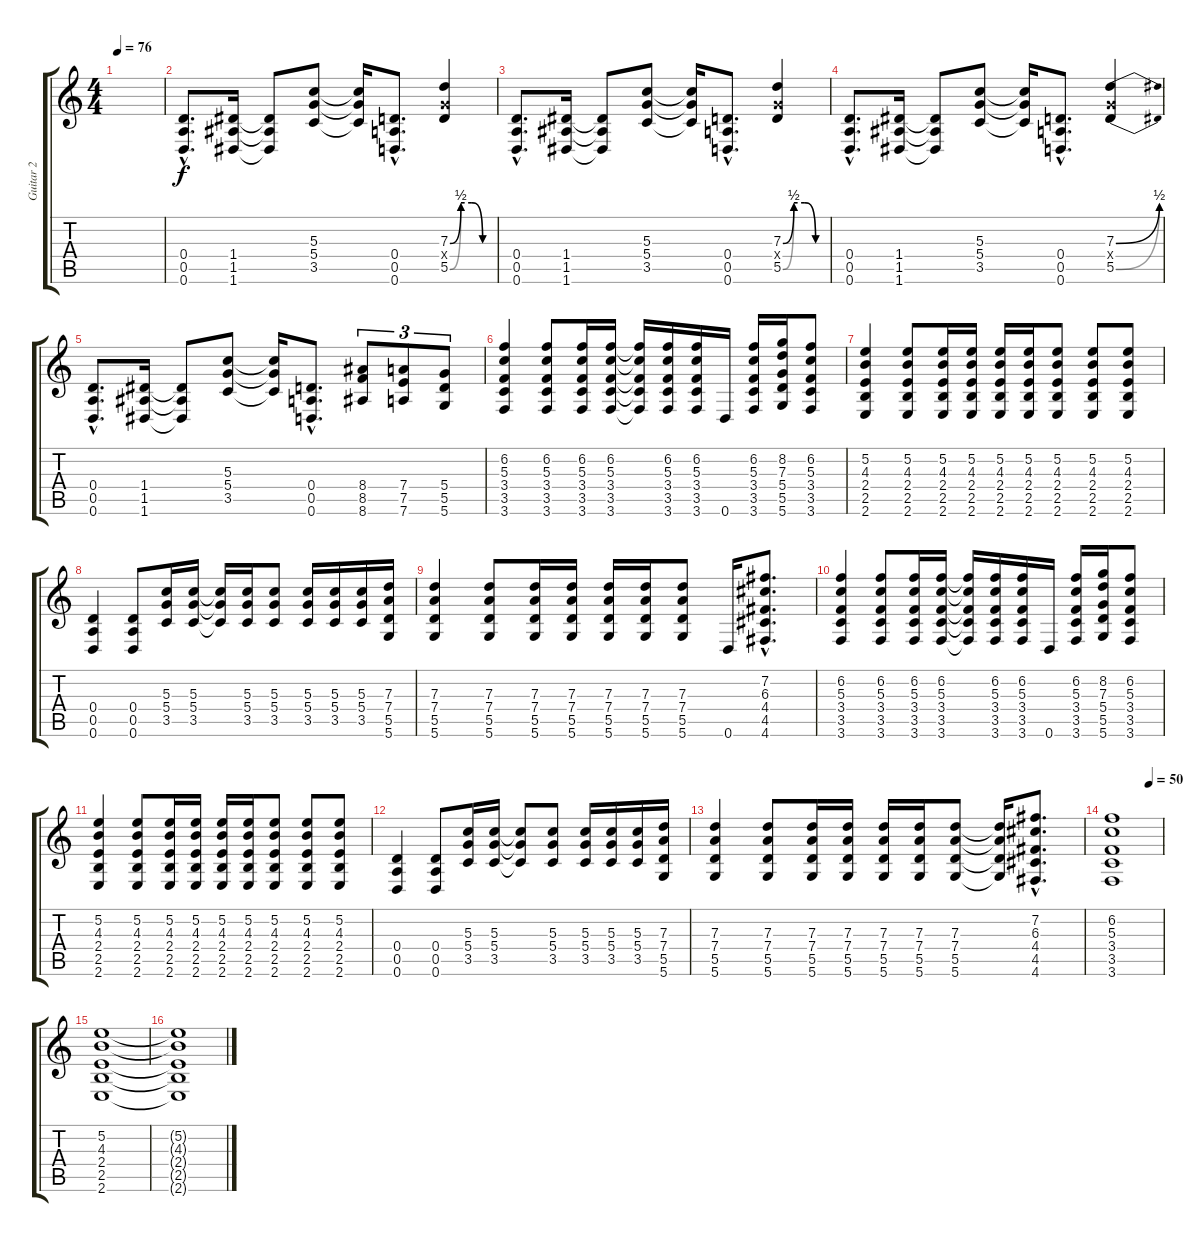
\track ("Guitar 2" "Guitar 2") {instrument distortionguitar}
\staff {score tabs}
\tuning (E4 B3 G3 D3 A2 D2) {hide}
\ts (4 4)
\tempo 76
\clef g2
\ks c
|
(0.4{hac} 0.5{hac} 0.6{hac}).8{d volume 14} (1.4 1.5 1.6).16 (1.4{t} 1.5{t} 1.6{t}).8 (5.3 5.4 3.5).8 (5.3{t} 5.4{t} 3.5{t}).16 (0.4{hac} 0.5{hac} 0.6{hac}).8{d} (7.3{be (custom 0 0 15 2 30 2 45 0 60 0)} 5.4{x} 5.5{be (custom 0 0 15 2 30 2 45 0 60 0)}).4 |
(0.4{hac} 0.5{hac} 0.6{hac}).8{d} (1.4 1.5 1.6).16 (1.4{t} 1.5{t} 1.6{t}).8 (5.3 5.4 3.5).8 (5.3{t} 5.4{t} 3.5{t}).16 (0.4{hac} 0.5{hac} 0.6{hac}).8{d} (7.3{be (custom 0 0 15 2 30 2 45 0 60 0)} 5.4{x} 5.5{be (custom 0 0 15 2 30 2 45 0 60 0)}).4 |
(0.4{hac} 0.5{hac} 0.6{hac}).8{d} (1.4 1.5 1.6).16 (1.4{t} 1.5{t} 1.6{t}).8 (5.3 5.4 3.5).8 (5.3{t} 5.4{t} 3.5{t}).16 (0.4{hac} 0.5{hac} 0.6{hac}).8{d} (7.3{be (bend 0 0 60 2)} 5.4{x} 5.5{be (bend 0 0 60 2)}).4 |
(0.4{hac} 0.5{hac} 0.6{hac}).8{d} (1.4 1.5 1.6).16 (1.4{t} 1.5{t} 1.6{t}).8 (5.3 5.4 3.5).8 (5.3{t} 5.4{t} 3.5{t}).16 (0.4{hac} 0.5{hac} 0.6{hac}).8{d} (8.4 8.5 8.6).8{tu (3 2) instrument electricguitarmuted} (7.4 7.5 7.6).8{tu (3 2)} (5.4 5.5 5.6).8{tu (3 2)} |
(6.2 5.3 3.4 3.5 3.6).4{instrument distortionguitar} (6.2 5.3 3.4 3.5 3.6).8 (6.2 5.3 3.4 3.5 3.6).16 (6.2 5.3 3.4 3.5 3.6).16 (6.2{t} 5.3{t} 3.4{t} 3.5{t} 3.6{t}).16 (6.2 5.3 3.4 3.5 3.6).16 (6.2 5.3 3.4 3.5 3.6).16 0.6.16 (6.2 5.3 3.4 3.5 3.6).16 (8.2 7.3 5.4 5.5 5.6).16 (6.2 5.3 3.4 3.5 3.6).8 |
(5.2 4.3 2.4 2.5 2.6).4 (5.2 4.3 2.4 2.5 2.6).8 (5.2 4.3 2.4 2.5 2.6).16 (5.2 4.3 2.4 2.5 2.6).16 (5.2 4.3 2.4 2.5 2.6).16 (5.2 4.3 2.4 2.5 2.6).16 (5.2 4.3 2.4 2.5 2.6).8 (5.2 4.3 2.4 2.5 2.6).8 (5.2 4.3 2.4 2.5 2.6).8 |
(0.4 0.5 0.6).4 (0.4 0.5 0.6).8 (5.3 5.4 3.5).16 (5.3 5.4 3.5).16 (5.3{t} 5.4{t} 3.5{t}).16 (5.3 5.4 3.5).16 (5.3 5.4 3.5).8 (5.3 5.4 3.5).16 (5.3 5.4 3.5).16 (5.3 5.4 3.5).16 (7.3 7.4 5.5 5.6).16 |
(7.3 7.4 5.5 5.6).4 (7.3 7.4 5.5 5.6).8 (7.3 7.4 5.5 5.6).16 (7.3 7.4 5.5 5.6).16 (7.3 7.4 5.5 5.6).16 (7.3 7.4 5.5 5.6).16 (7.3 7.4 5.5 5.6).8 0.6.16 (7.2{hac} 6.3{hac} 4.4{hac} 4.5{hac} 4.6{hac}).8{d} |
(6.2 5.3 3.4 3.5 3.6).4 (6.2 5.3 3.4 3.5 3.6).8 (6.2 5.3 3.4 3.5 3.6).16 (6.2 5.3 3.4 3.5 3.6).16 (6.2{t} 5.3{t} 3.4{t} 3.5{t} 3.6{t}).16 (6.2 5.3 3.4 3.5 3.6).16 (6.2 5.3 3.4 3.5 3.6).16 0.6.16 (6.2 5.3 3.4 3.5 3.6).16 (8.2 7.3 5.4 5.5 5.6).16 (6.2 5.3 3.4 3.5 3.6).8 |
(5.2 4.3 2.4 2.5 2.6).4 (5.2 4.3 2.4 2.5 2.6).8 (5.2 4.3 2.4 2.5 2.6).16 (5.2 4.3 2.4 2.5 2.6).16 (5.2 4.3 2.4 2.5 2.6).16 (5.2 4.3 2.4 2.5 2.6).16 (5.2 4.3 2.4 2.5 2.6).8 (5.2 4.3 2.4 2.5 2.6).8 (5.2 4.3 2.4 2.5 2.6).8 |
(0.4 0.5 0.6).4 (0.4 0.5 0.6).8 (5.3 5.4 3.5).16 (5.3 5.4 3.5).16 (5.3{t} 5.4{t} 3.5{t}).8 (5.3 5.4 3.5).8 (5.3 5.4 3.5).16 (5.3 5.4 3.5).16 (5.3 5.4 3.5).16 (7.3 7.4 5.5 5.6).16 |
(7.3 7.4 5.5 5.6).4 (7.3 7.4 5.5 5.6).8 (7.3 7.4 5.5 5.6).16 (7.3 7.4 5.5 5.6).16 (7.3 7.4 5.5 5.6).16 (7.3 7.4 5.5 5.6).16 (7.3 7.4 5.5 5.6).8 (7.3{t} 7.4{t} 5.5{t} 5.6{t}).16 (7.2{hac} 6.3{hac} 4.4{hac} 4.5{hac} 4.6{hac}).8{d} |
\tempo (50 0.75)
(6.2 5.3 3.4 3.5 3.6).1 |
(5.2 4.3 2.4 2.5 2.6).1 |
(5.2{t} 4.3{t} 2.4{t} 2.5{t} 2.6{t}).1
